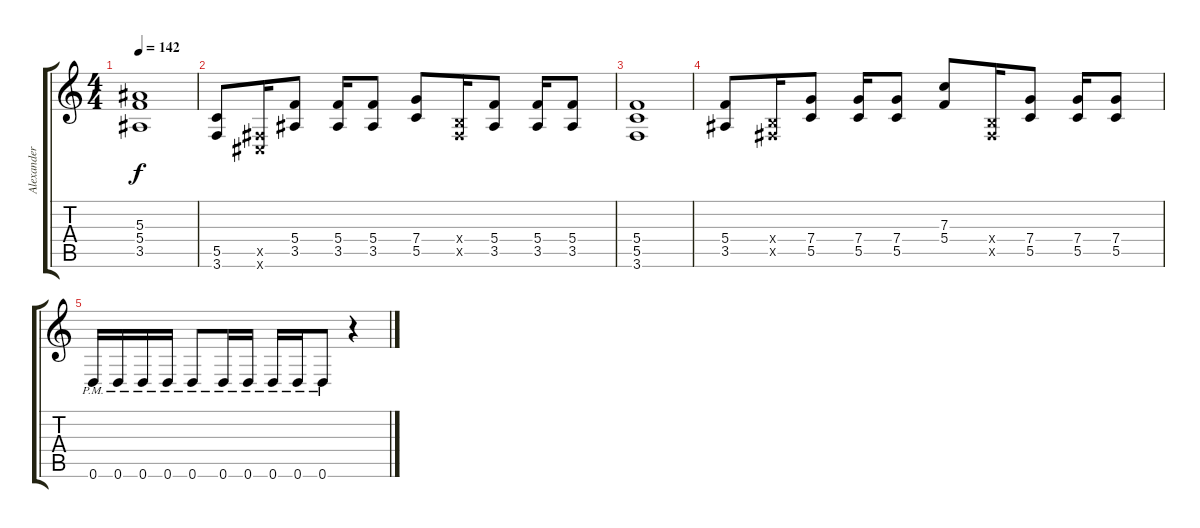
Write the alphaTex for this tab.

\track ("Alexander Kuoppala" "Alexander ") {instrument distortionguitar}
\staff {score tabs}
\tuning (D4 A3 F3 C3 G2 D2) {hide}
\ts (4 4)
\tempo 142
\clef g2
\ks c
(5.3 5.4 3.5).1{dy f} |
(5.5 3.6).8 (-1.5{x} -1.6{x}).16 (5.4 3.5).8 (5.4 3.5).16 (5.4 3.5).8 (7.4 5.5).8 (-1.4{x} -1.5{x}).16 (5.4 3.5).8 (5.4 3.5).16 (5.4 3.5).8 |
(5.4 5.5 3.6).1 |
(5.4 3.5).8 (-1.4{x} -1.5{x}).16 (7.4 5.5).8 (7.4 5.5).16 (7.4 5.5).8 (7.3 5.4).8 (-1.4{x} -1.5{x}).16 (7.4 5.5).8 (7.4 5.5).16 (7.4 5.5).8 |
0.6{pm}.16 0.6{pm}.16 0.6{pm}.16 0.6{pm}.16 0.6{pm}.8 0.6{pm}.16 0.6{pm}.16 0.6{pm}.16 0.6{pm}.16 0.6{pm}.8 r.4
